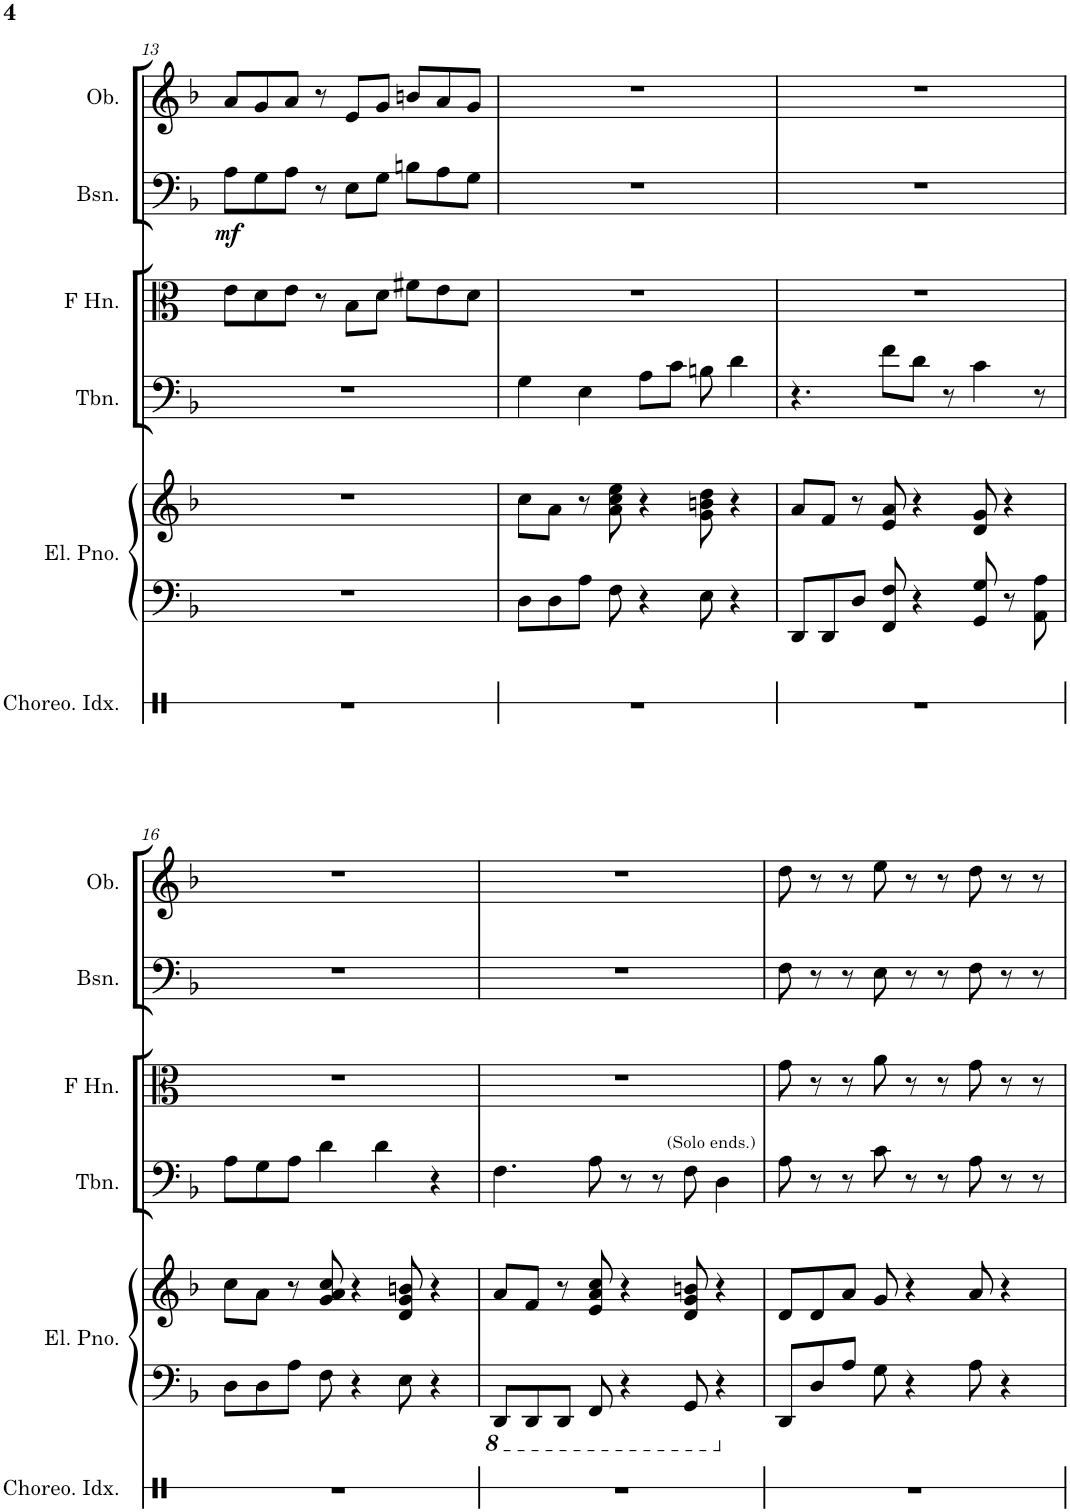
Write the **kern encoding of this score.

**kern	**kern	**kern	**kern	**kern	**kern	**dynam	**kern
*part6	*part5	*part5	*part4	*part3	*part2	*part2	*part1
*staff7	*staff6	*staff5	*staff4	*staff3	*staff2	*staff2	*staff1
*I"Choreographic Index	*I"Electric Piano	*	*I"Trombone	*I"Horn in F	*I"Bassoon	*	*I"Oboe
*I'Choreo. Idx.	*I'El. Pno.	*	*I'Tbn.	*	*I'Bsn.	*	*I'Ob.
!!LO:PB:g=z
*clefX	*clefF4	*clefG2	*clefF4	*clefC3	*clefF4	*	*clefG2
*	*	*	*	*Trd4c7	*	*	*
*k[b-]	*k[b-]	*k[b-]	*k[b-]	*k[]	*k[b-]	*	*k[b-]
*M9/8	*M9/8	*M9/8	*M9/8	*M9/8	*M9/8	*	*M9/8
=13	=13	=13	=13	=13	=13	=13	=13
!	!	!	!	!	!	!LO:DY:b	!
8%9r	8%9r	8%9r	8%9r	8e\L	8A\L	mf	8a/L
.	.	.	.	8d\	8G\	.	8g/
.	.	.	.	8e\J	8A\J	.	8a/J
.	.	.	.	8r	8r	.	8r
.	.	.	.	8B\L	8E\L	.	8e/L
.	.	.	.	8d\J	8G\J	.	8g/J
.	.	.	.	8f#X\L	8Bn\L	.	8bn/L
.	.	.	.	8e\	8A\	.	8a/
.	.	.	.	8d\J	8G\J	.	8g/J
=14	=14	=14	=14	=14	=14	=14	=14
8%9r	8D\L	8cc\L	4G\	8%9r	8%9r	.	8%9r
.	8D\	8a\J	.	.	.	.	.
.	8A\J	8r	4E\	.	.	.	.
.	8F\	8a\ 8cc\ 8ee\	.	.	.	.	.
.	4r	4r	8A\L	.	.	.	.
.	.	.	8c\J	.	.	.	.
.	8E\	8g\ 8bn\ 8dd\	8Bn\	.	.	.	.
.	4r	4r	4d\	.	.	.	.
=15	=15	=15	=15	=15	=15	=15	=15
8%9r	8DD/L	8a/L	4.r	8%9r	8%9r	.	8%9r
.	8DD/	8f/J	.	.	.	.	.
.	8D/J	8r	.	.	.	.	.
.	8FF/ 8F/	8e/ 8a/	8f\L	.	.	.	.
.	4r	4r	8d\J	.	.	.	.
.	.	.	8r	.	.	.	.
.	8GG/ 8G/	8d/ 8g/	4c\	.	.	.	.
.	8r	4r	.	.	.	.	.
.	8AA\ 8A\	.	8r	.	.	.	.
!!LO:LB:g=z
=16	=16	=16	=16	=16	=16	=16	=16
8%9r	8D\L	8cc\L	8A\L	8%9r	8%9r	.	8%9r
.	8D\	8a\J	8G\	.	.	.	.
.	8A\J	8r	8A\J	.	.	.	.
.	8F\	8g/ 8a/ 8cc/	4d\	.	.	.	.
.	4r	4r	.	.	.	.	.
.	.	.	4d\	.	.	.	.
.	8E\	8d/ 8g/ 8bn/	.	.	.	.	.
.	4r	4r	4r	.	.	.	.
=17	=17	=17	=17	=17	=17	=17	=17
*	*8ba	*	*	*	*	*	*
8%9r	8DDD/L	8a/L	4.F\	8%9r	8%9r	.	8%9r
.	8DDD/	8f/J	.	.	.	.	.
.	8DDD/J	8r	.	.	.	.	.
.	8FFF/	8e/ 8a/ 8cc/	8A\	.	.	.	.
!	!	!	!LO:TX:a:t=(Solo ends.)	!	!	!	!
.	4r	4r	8r	.	.	.	.
.	.	.	8r	.	.	.	.
.	8GGG/	8d/ 8g/ 8bn/	8F\	.	.	.	.
*	*X8ba	*	*	*	*	*	*
.	4r	4r	4D\	.	.	.	.
=18	=18	=18	=18	=18	=18	=18	=18
8%9r	8DD/L	8d/L	8A\	8g\	8F\	.	8dd\
.	8D/	8d/	8r	8r	8r	.	8r
.	8A/J	8a/J	8r	8r	8r	.	8r
.	8G\	8g/	8c\	8a\	8E\	.	8ee\
.	4r	4r	8r	8r	8r	.	8r
.	.	.	8r	8r	8r	.	8r
.	8A\	8a/	8A\	8g\	8F\	.	8dd\
.	4r	4r	8r	8r	8r	.	8r
.	.	.	8r	8r	8r	.	8r
=	=	=	=	=	=	=	=
*-	*-	*-	*-	*-	*-	*-	*-
